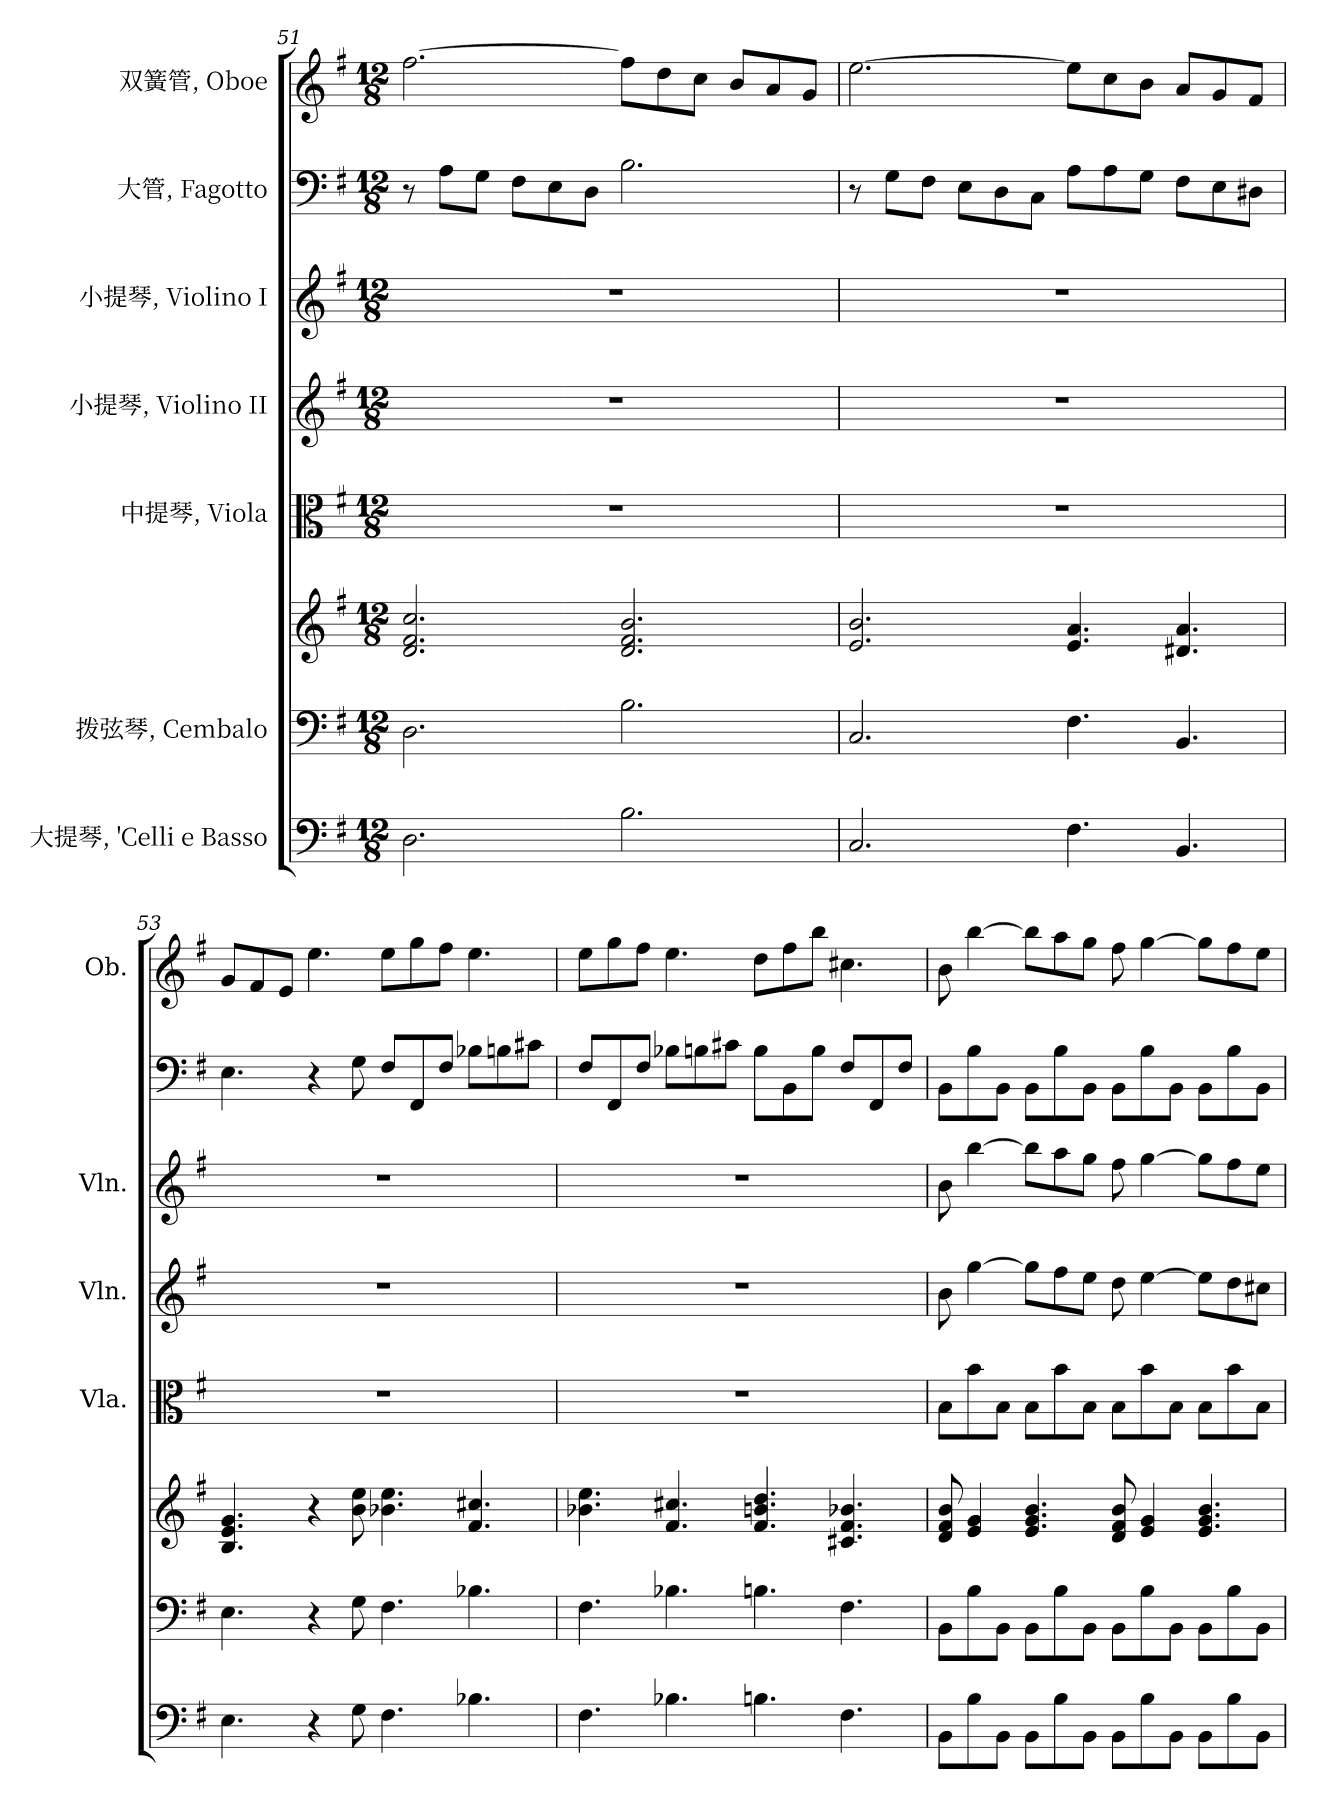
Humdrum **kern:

**kern	**kern	**kern	**kern	**kern	**kern	**kern	**kern
*part7	*part6	*part6	*part5	*part4	*part3	*part2	*part1
*staff8	*staff7	*staff6	*staff5	*staff4	*staff3	*staff2	*staff1
*I"大提琴, 'Celli e Basso	*I"拨弦琴, Cembalo	*	*I"中提琴, Viola	*I"小提琴, Violino II	*I"小提琴, Violino I	*I"大管, Fagotto	*I"双簧管, Oboe
*	*	*	*I'Vla.	*I'Vln.	*I'Vln.	*	*I'Ob.
!!LO:PB:g=z
*clefF4	*clefF4	*clefG2	*clefC3	*clefG2	*clefG2	*clefF4	*clefG2
*k[f#]	*k[f#]	*k[f#]	*k[f#]	*k[f#]	*k[f#]	*k[f#]	*k[f#]
*M12/8	*M12/8	*M12/8	*M12/8	*M12/8	*M12/8	*M12/8	*M12/8
=51	=51	=51	=51	=51	=51	=51	=51
2.D\	2.D\	2.d/ 2.f#/ 2.cc/	1.r	1.r	1.r	8r	[2.ff#\
.	.	.	.	.	.	8A\L	.
.	.	.	.	.	.	8G\J	.
.	.	.	.	.	.	8F#\L	.
.	.	.	.	.	.	8E\	.
.	.	.	.	.	.	8D\J	.
2.B\	2.B\	2.d/ 2.f#/ 2.b/	.	.	.	2.B\	8ff#\L]
.	.	.	.	.	.	.	8dd\
.	.	.	.	.	.	.	8cc\J
.	.	.	.	.	.	.	8b/L
.	.	.	.	.	.	.	8a/
.	.	.	.	.	.	.	8g/J
=52	=52	=52	=52	=52	=52	=52	=52
2.C/	2.C/	2.e/ 2.b/	1.r	1.r	1.r	8r	[2.ee\
.	.	.	.	.	.	8G\L	.
.	.	.	.	.	.	8F#\J	.
.	.	.	.	.	.	8E\L	.
.	.	.	.	.	.	8D\	.
.	.	.	.	.	.	8C\J	.
4.F#\	4.F#\	4.e/ 4.a/	.	.	.	8A\L	8ee\L]
.	.	.	.	.	.	8A\	8cc\
.	.	.	.	.	.	8G\J	8b\J
4.BB/	4.BB/	4.d#X/ 4.a/	.	.	.	8F#\L	8a/L
.	.	.	.	.	.	8E\	8g/
.	.	.	.	.	.	8D#X\J	8f#/J
=53	=53	=53	=53	=53	=53	=53	=53
4.E\	4.E\	4.B/ 4.e/ 4.g/	1.r	1.r	1.r	4.E\	8g/L
.	.	.	.	.	.	.	8f#/
.	.	.	.	.	.	.	8e/J
4r	4r	4r	.	.	.	4r	4.ee\
8G\	8G\	8b\ 8ee\	.	.	.	8G\	.
4.F#\	4.F#\	4.b-X\ 4.ee\	.	.	.	8F#/L	8ee\L
.	.	.	.	.	.	8FF#/	8gg\
.	.	.	.	.	.	8F#/J	8ff#\J
4.B-X\	4.B-X\	4.f#/ 4.cc#X/	.	.	.	8B-X\L	4.ee\
.	.	.	.	.	.	8Bn\	.
.	.	.	.	.	.	8c#X\J	.
!!LO:PB:g=z
=54	=54	=54	=54	=54	=54	=54	=54
4.F#\	4.F#\	4.b-X\ 4.ee\	1.r	1.r	1.r	8F#/L	8ee\L
.	.	.	.	.	.	8FF#/	8gg\
.	.	.	.	.	.	8F#/J	8ff#\J
4.B-X\	4.B-X\	4.f#/ 4.cc#X/	.	.	.	8B-X\L	4.ee\
.	.	.	.	.	.	8Bn\	.
.	.	.	.	.	.	8c#X\J	.
4.Bn\	4.Bn\	4.f#/ 4.bn/ 4.dd/	.	.	.	8B\L	8dd\L
.	.	.	.	.	.	8BB\	8ff#\
.	.	.	.	.	.	8B\J	8bb\J
4.F#\	4.F#\	4.c#X/ 4.f#/ 4.b-X/	.	.	.	8F#/L	4.cc#X\
.	.	.	.	.	.	8FF#/	.
.	.	.	.	.	.	8F#/J	.
=55	=55	=55	=55	=55	=55	=55	=55
8BB\L	8BB\L	8d/ 8f#/ 8b/	8B\L	8b\	8b\	8BB\L	8b\
8B\	8B\	4e/ 4g/	8b\	[4gg\	[4bb\	8B\	[4bb\
8BB\J	8BB\J	.	8B\J	.	.	8BB\J	.
8BB\L	8BB\L	4.e/ 4.g/ 4.b/	8B\L	8gg\L]	8bb\L]	8BB\L	8bb\L]
8B\	8B\	.	8b\	8ff#\	8aa\	8B\	8aa\
8BB\J	8BB\J	.	8B\J	8ee\J	8gg\J	8BB\J	8gg\J
8BB\L	8BB\L	8d/ 8f#/ 8b/	8B\L	8dd\	8ff#\	8BB\L	8ff#\
8B\	8B\	4e/ 4g/	8b\	[4ee\	[4gg\	8B\	[4gg\
8BB\J	8BB\J	.	8B\J	.	.	8BB\J	.
8BB\L	8BB\L	4.e/ 4.g/ 4.b/	8B\L	8ee\L]	8gg\L]	8BB\L	8gg\L]
8B\	8B\	.	8b\	8dd\	8ff#\	8B\	8ff#\
8BB\J	8BB\J	.	8B\J	8cc#X\J	8ee\J	8BB\J	8ee\J
=	=	=	=	=	=	=	=
*-	*-	*-	*-	*-	*-	*-	*-
